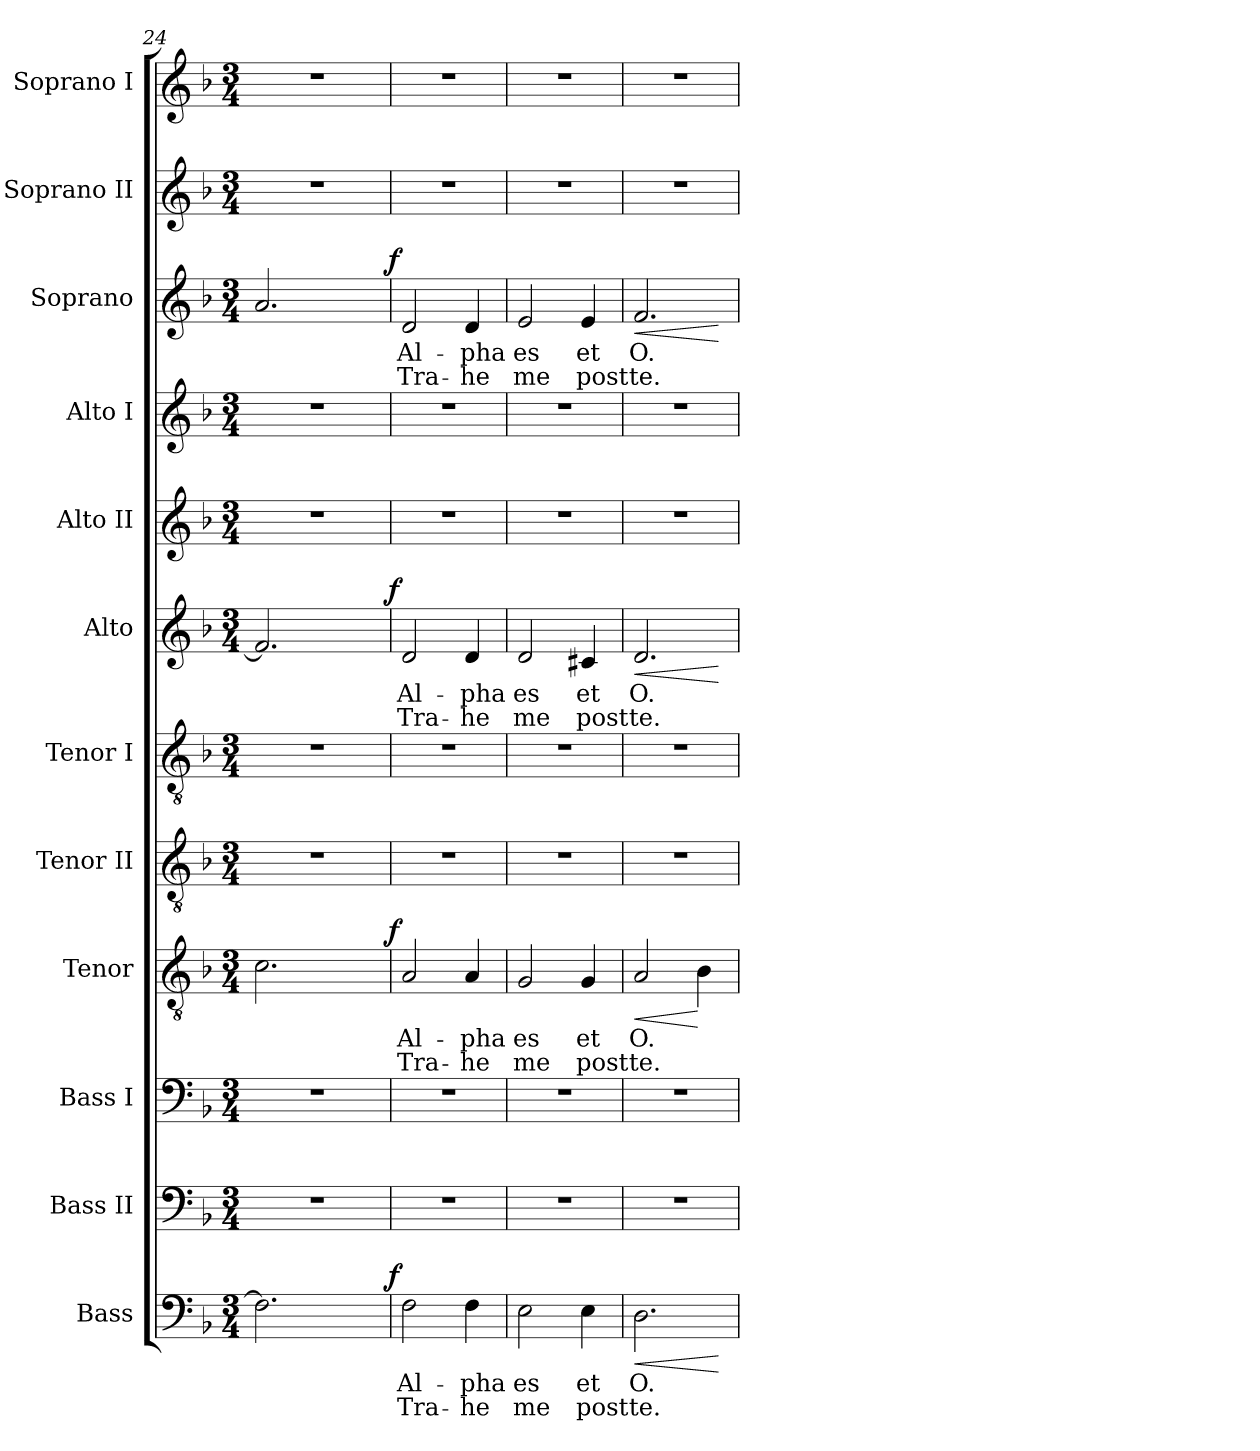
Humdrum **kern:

**kern	**text	**text	**dynam	**kern	**kern	**kern	**text	**text	**dynam	**kern	**kern	**kern	**text	**text	**dynam	**kern	**kern	**kern	**text	**text	**dynam	**kern	**kern
*part12	*part12	*part12	*part12	*part11	*part10	*part9	*part9	*part9	*part9	*part8	*part7	*part6	*part6	*part6	*part6	*part5	*part4	*part3	*part3	*part3	*part3	*part2	*part1
*staff12	*staff12	*staff12	*staff12	*staff11	*staff10	*staff9	*staff9	*staff9	*staff9	*staff8	*staff7	*staff6	*staff6	*staff6	*staff6	*staff5	*staff4	*staff3	*staff3	*staff3	*staff3	*staff2	*staff1
*I"Bass	*	*	*	*I"Bass II	*I"Bass I	*I"Tenor	*	*	*	*I"Tenor II	*I"Tenor I	*I"Alto	*	*	*	*I"Alto II	*I"Alto I	*I"Soprano	*	*	*	*I"Soprano II	*I"Soprano I
*I'B.	*	*	*	*I'B II.	*I'B I.	*I'T.	*	*	*	*I'T II.	*	*I'A.	*	*	*	*I'A II.	*I'A I.	*I'S.	*	*	*	*I'S II.	*I'S I.
*clefF4	*	*	*	*clefF4	*clefF4	*clefGv2	*	*	*	*clefGv2	*clefGv2	*clefG2	*	*	*	*clefG2	*clefG2	*clefG2	*	*	*	*clefG2	*clefG2
*	*	*	*	*	*	*ITrd7c12	*	*	*	*ITrd7c12	*ITrd7c12	*	*	*	*	*	*	*	*	*	*	*	*
*k[b-]	*	*	*	*k[b-]	*k[b-]	*k[b-]	*	*	*	*k[b-]	*k[b-]	*k[b-]	*	*	*	*k[b-]	*k[b-]	*k[b-]	*	*	*	*k[b-]	*k[b-]
*F:	*	*	*	*F:	*F:	*F:	*	*	*	*F:	*F:	*F:	*	*	*	*F:	*F:	*F:	*	*	*	*F:	*F:
*M3/4	*	*	*	*M3/4	*M3/4	*M3/4	*	*	*	*M3/4	*M3/4	*M3/4	*	*	*	*M3/4	*M3/4	*M3/4	*	*	*	*M3/4	*M3/4
=24	=24	=24	=24	=24	=24	=24	=24	=24	=24	=24	=24	=24	=24	=24	=24	=24	=24	=24	=24	=24	=24	=24	=24
!	!	!	!	!LO:N:vis=1	!LO:N:vis=1	!	!	!	!	!LO:N:vis=1	!LO:N:vis=1	!	!	!	!	!LO:N:vis=1	!LO:N:vis=1	!	!	!	!	!LO:N:vis=1	!LO:N:vis=1
*^	*	*	*	*	*	*^	*	*	*	*	*	*^	*	*	*	*	*	*^	*	*	*	*	*
2.Fi\]	2ryy	.	.	.	2.r	2.r	2.Ci\	2ryy	.	.	.	2.r	2.r	2.fi/]	2ryy	.	.	.	2.r	2.r	2.ai/	2ryy	.	.	.	2.r	2.r
.	8ryy	.	.	.	.	.	.	8ryy	.	.	.	.	.	.	8ryy	.	.	.	.	.	.	8ryy	.	.	.	.	.
.	16ryy	.	.	.	.	.	.	16ryy	.	.	.	.	.	.	16ryy	.	.	.	.	.	.	16ryy	.	.	.	.	.
.	32ryy	.	.	.	.	.	.	32ryy	.	.	.	.	.	.	32ryy	.	.	.	.	.	.	32ryy	.	.	.	.	.
.	64ryy	.	.	.	.	.	.	64ryy	.	.	.	.	.	.	64ryy	.	.	.	.	.	.	64ryy	.	.	.	.	.
.	128...ryy	.	.	.	.	.	.	128...ryy	.	.	.	.	.	.	128...ryy	.	.	.	.	.	.	128...ryy	.	.	.	.	.
.	1024ryy	.	.	f	.	.	.	1024ryy	.	.	f	.	.	.	1024ryy	.	.	f	.	.	.	1024ryy	.	.	f	.	.
*v	*v	*	*	*	*	*	*v	*v	*	*	*	*	*	*v	*v	*	*	*	*	*	*v	*v	*	*	*	*	*
=25	=25	=25	=25	=25	=25	=25	=25	=25	=25	=25	=25	=25	=25	=25	=25	=25	=25	=25	=25	=25	=25	=25	=25
*^	*	*	*	*	*	*^	*	*	*	*	*	*^	*	*	*	*	*	*^	*	*	*	*	*
!	!	!LO:LY:b:color=#000000	!LO:LY:b:color=#000000	!	!LO:N:vis=1	!LO:N:vis=1	!	!	!	!	!	!	!	!	!	!	!	!	!	!	!	!	!	!	!	!	!
*v	*v	*	*	*	*	*	*v	*v	*	*	*	*	*	*v	*v	*	*	*	*	*	*v	*v	*	*	*	*	*
*^	*	*	*	*	*	*^	*	*	*	*	*	*^	*	*	*	*	*	*^	*	*	*	*	*
!	!	!	!	!	!	!	!	!	!LO:LY:b:color=#000000	!LO:LY:b:color=#000000	!	!LO:N:vis=1	!LO:N:vis=1	!	!	!	!	!	!	!	!	!	!	!	!	!	!
*v	*v	*	*	*	*	*	*v	*v	*	*	*	*	*	*v	*v	*	*	*	*	*	*v	*v	*	*	*	*	*
*^	*	*	*	*	*	*^	*	*	*	*	*	*^	*	*	*	*	*	*^	*	*	*	*	*
!	!	!	!	!	!	!	!	!	!	!	!	!	!	!	!	!LO:LY:b:color=#000000	!LO:LY:b:color=#000000	!	!LO:N:vis=1	!LO:N:vis=1	!	!	!	!	!	!	!
*v	*v	*	*	*	*	*	*v	*v	*	*	*	*	*	*v	*v	*	*	*	*	*	*v	*v	*	*	*	*	*
*^	*	*	*	*	*	*^	*	*	*	*	*	*^	*	*	*	*	*	*^	*	*	*	*	*
!	!	!	!	!	!	!	!	!	!	!	!	!	!	!	!	!	!	!	!	!	!	!	!LO:LY:b:color=#000000	!LO:LY:b:color=#000000	!	!LO:N:vis=1	!LO:N:vis=1
*v	*v	*	*	*	*	*	*v	*v	*	*	*	*	*	*v	*v	*	*	*	*	*	*v	*v	*	*	*	*	*
2Fi\	Al-	Tra-	.	2.r	2.r	2AAi/	Al-	Tra-	.	2.r	2.r	2di/	Al-	Tra-	.	2.r	2.r	2di/	Al-	Tra-	.	2.r	2.r
!	!LO:LY:b:color=#000000	!LO:LY:b:color=#000000	!	!	!	!	!	!	!	!	!	!	!	!	!	!	!	!	!	!	!	!	!
!	!	!	!	!	!	!	!LO:LY:b:color=#000000	!LO:LY:b:color=#000000	!	!	!	!	!	!	!	!	!	!	!	!	!	!	!
!	!	!	!	!	!	!	!	!	!	!	!	!	!LO:LY:b:color=#000000	!LO:LY:b:color=#000000	!	!	!	!	!	!	!	!	!
!	!	!	!	!	!	!	!	!	!	!	!	!	!	!	!	!	!	!	!LO:LY:b:color=#000000	!LO:LY:b:color=#000000	!	!	!
4Fi\	-pha	-he	.	.	.	4AAi/	-pha	-he	.	.	.	4di/	-pha	-he	.	.	.	4di/	-pha	-he	.	.	.
=26	=26	=26	=26	=26	=26	=26	=26	=26	=26	=26	=26	=26	=26	=26	=26	=26	=26	=26	=26	=26	=26	=26	=26
!	!LO:LY:b:color=#000000	!LO:LY:b:color=#000000	!	!LO:N:vis=1	!LO:N:vis=1	!	!	!	!	!	!	!	!	!	!	!	!	!	!	!	!	!	!
!	!	!	!	!	!	!	!LO:LY:b:color=#000000	!LO:LY:b:color=#000000	!	!LO:N:vis=1	!LO:N:vis=1	!	!	!	!	!	!	!	!	!	!	!	!
!	!	!	!	!	!	!	!	!	!	!	!	!	!LO:LY:b:color=#000000	!LO:LY:b:color=#000000	!	!LO:N:vis=1	!LO:N:vis=1	!	!	!	!	!	!
!	!	!	!	!	!	!	!	!	!	!	!	!	!	!	!	!	!	!	!LO:LY:b:color=#000000	!LO:LY:b:color=#000000	!	!LO:N:vis=1	!LO:N:vis=1
2Ei\	es	me	.	2.r	2.r	2GGi/	es	me	.	2.r	2.r	2di/	es	me	.	2.r	2.r	2ei/	es	me	.	2.r	2.r
!	!LO:LY:b:color=#000000	!LO:LY:b:color=#000000	!	!	!	!	!	!	!	!	!	!	!	!	!	!	!	!	!	!	!	!	!
!	!	!	!	!	!	!	!LO:LY:b:color=#000000	!LO:LY:b:color=#000000	!	!	!	!	!	!	!	!	!	!	!	!	!	!	!
!	!	!	!	!	!	!	!	!	!	!	!	!	!LO:LY:b:color=#000000	!LO:LY:b:color=#000000	!	!	!	!	!	!	!	!	!
!	!	!	!	!	!	!	!	!	!	!	!	!	!	!	!	!	!	!	!LO:LY:b:color=#000000	!LO:LY:b:color=#000000	!	!	!
4Ei\	et	post	.	.	.	4GGi/	et	post	.	.	.	4c#Xi/	et	post	.	.	.	4ei/	et	post	.	.	.
=27	=27	=27	=27	=27	=27	=27	=27	=27	=27	=27	=27	=27	=27	=27	=27	=27	=27	=27	=27	=27	=27	=27	=27
!	!LO:LY:b:color=#000000	!LO:LY:b:color=#000000	!LO:HP:b	!LO:N:vis=1	!LO:N:vis=1	!	!	!	!	!	!	!	!	!	!	!	!	!	!	!	!	!	!
!	!	!	!	!	!	!	!LO:LY:b:color=#000000	!LO:LY:b:color=#000000	!LO:HP:b	!LO:N:vis=1	!LO:N:vis=1	!	!	!	!	!	!	!	!	!	!	!	!
!	!	!	!	!	!	!	!	!	!	!	!	!	!LO:LY:b:color=#000000	!LO:LY:b:color=#000000	!LO:HP:b	!LO:N:vis=1	!LO:N:vis=1	!	!	!	!	!	!
!	!	!	!	!	!	!	!	!	!	!	!	!	!	!	!	!	!	!	!LO:LY:b:color=#000000	!LO:LY:b:color=#000000	!LO:HP:b	!LO:N:vis=1	!LO:N:vis=1
2.Di\	O.	te.	<	2.r	2.r	2AAi/	O.	te.	<	2.r	2.r	2.di/	O.	te.	<	2.r	2.r	2.fi/	O.	te.	<	2.r	2.r
.	.	.	.	.	.	4BB-i\	.	.	[	.	.	.	.	.	.	.	.	.	.	.	.	.	.
.	.	.	[	.	.	.	.	.	.	.	.	.	.	.	[	.	.	.	.	.	[	.	.
=	=	=	=	=	=	=	=	=	=	=	=	=	=	=	=	=	=	=	=	=	=	=	=
*-	*-	*-	*-	*-	*-	*-	*-	*-	*-	*-	*-	*-	*-	*-	*-	*-	*-	*-	*-	*-	*-	*-	*-
